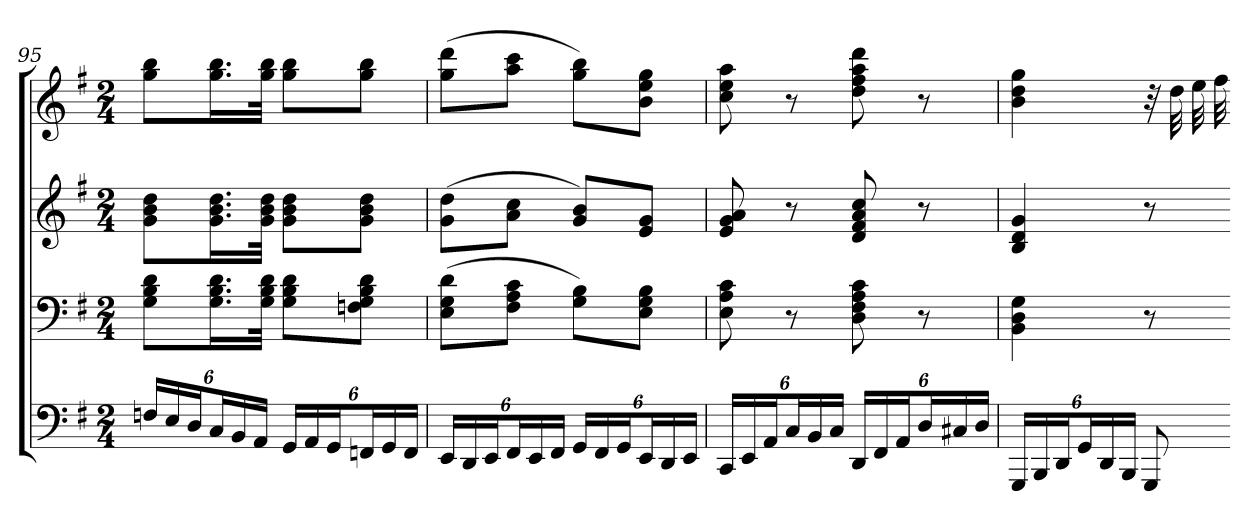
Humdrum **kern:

**kern	**kern	**kern	**kern
*part4	*part3	*part2	*part1
*staff4	*staff3	*staff2	*staff1
*clefF4	*clefF4	*clefG2	*clefG2
*k[f#]	*k[f#]	*k[f#]	*k[f#]
*G:	*G:	*G:	*G:
*M2/4	*M2/4	*M2/4	*M2/4
=95	=95	=95	=95
24FnLL	8G 8B 8dL	8g 8b 8ddL	8gg 8bbL
24E	.	.	.
24DJ	.	.	.
24CL	16.G 16.B 16.dL	16.g 16.b 16.ddL	16.gg 16.bbL
24BB	.	.	.
24AAJJ	.	.	.
.	32G 32B 32dJJk	32g 32b 32ddJJk	32gg 32bbJJk
24GGLL	8G 8B 8dL	8g 8b 8ddL	8gg 8bbL
24AA	.	.	.
24GGJ	.	.	.
24FFnL	8Fn 8G 8B 8dJ	8g 8b 8ddJ	8gg 8bbJ
24GG	.	.	.
24FFJJ	.	.	.
=96	=96	=96	=96
24EELL	(8E 8G 8dL	(8g 8ddL	(8gg 8dddL
24DD	.	.	.
24EEJ	.	.	.
24FF#L	8F# 8A 8cJ	8a 8ccJ	8aa 8cccJ
24EE	.	.	.
24FF#JJ	.	.	.
24GGLL	8G 8BL)	8g 8bL)	8gg 8bbL)
24FF#	.	.	.
24GGJ	.	.	.
24EEL	8E 8G 8BJ	8e 8gJ	8b 8ee 8ggJ
24DD	.	.	.
24EEJJ	.	.	.
=97	=97	=97	=97
24CCLL	8E 8A 8c	8e 8g 8a	8cc 8ee 8aa
24EE	.	.	.
24AAJ	.	.	.
24CL	8r	8r	8r
24BB	.	.	.
24CJJ	.	.	.
24DDLL	8D 8F# 8A 8c	8d 8f# 8a 8cc	8dd 8ff# 8aa 8ddd
24FF#	.	.	.
24AAJ	.	.	.
24DL	8r	8r	8r
24C#X	.	.	.
24DJJ	.	.	.
=98	=98	=98	=98
24GGGLL	4BB 4D 4G	4B 4d 4g	4b 4dd 4gg
24BBB	.	.	.
24DDJ	.	.	.
24GGL	.	.	.
24DD	.	.	.
24BBBJJ	.	.	.
8GGG	8r	8r	32r
.	.	.	32dd
.	.	.	32ee
.	.	.	32ff#
=-	=-	=-	=-
*-	*-	*-	*-
